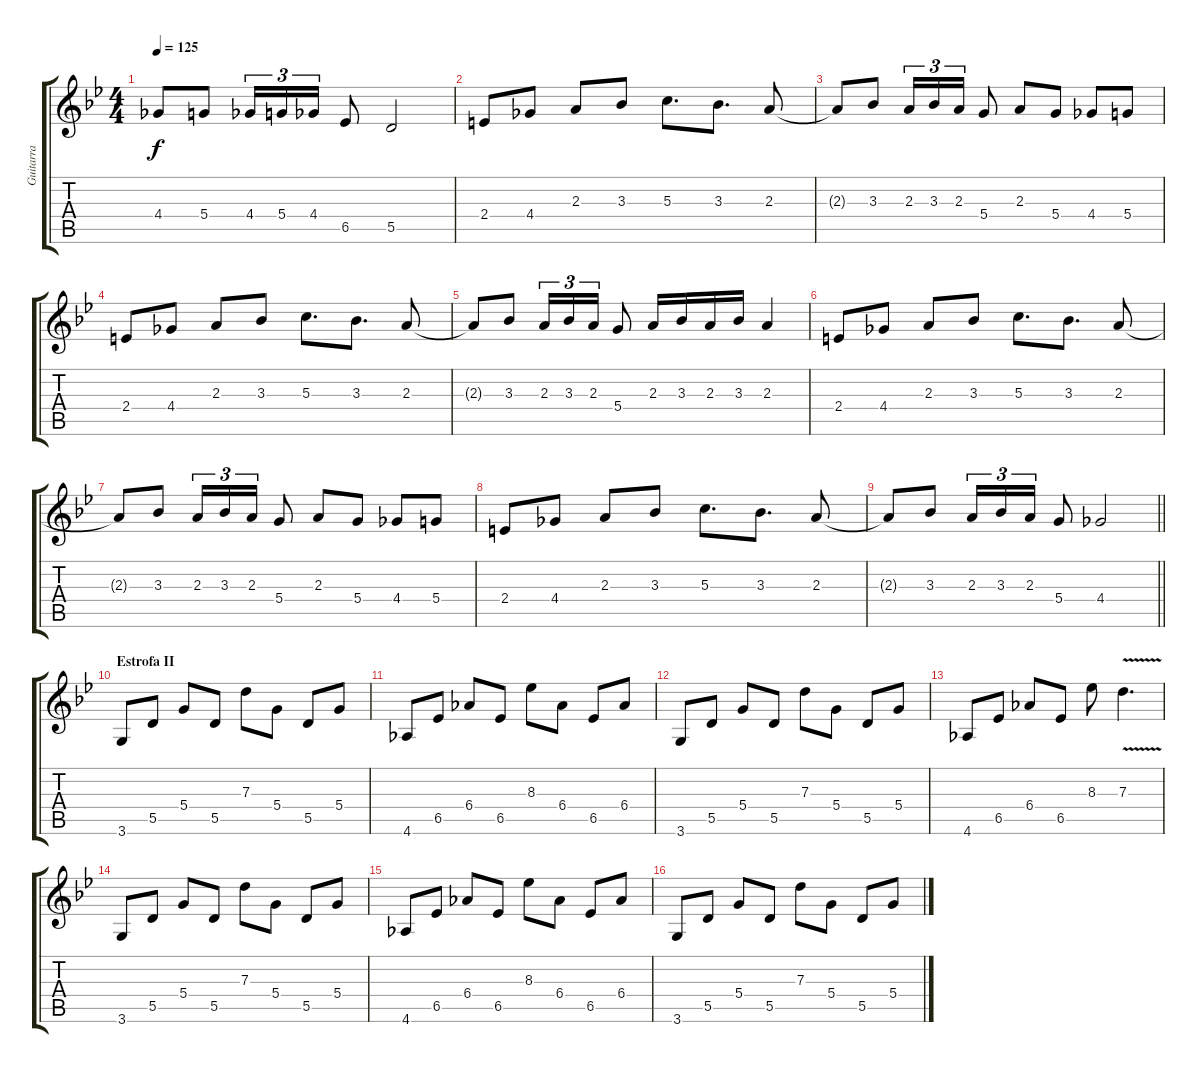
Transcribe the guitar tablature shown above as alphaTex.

\track ("Guitarra" "Guitarra") {instrument distortionguitar}
\staff {score tabs}
\tuning (E4 B3 G3 D3 A2 E2) {hide}
\ts (4 4)
\tempo 125
\clef g2
\ks gminor
4.4{t}.8{dy f} 5.4.8 4.4.16{tu (3 2)} 5.4.16{tu (3 2)} 4.4.16{tu (3 2)} 6.5.8 5.5.2 |
2.4.8 4.4.8 2.3.8 3.3.8 5.3.8{d} 3.3.8{d} 2.3.8 |
2.3{t}.8 3.3.8 2.3.16{tu (3 2)} 3.3.16{tu (3 2)} 2.3.16{tu (3 2)} 5.4.8 2.3.8 5.4.8 4.4.8 5.4.8 |
2.4.8 4.4.8 2.3.8 3.3.8 5.3.8{d} 3.3.8{d} 2.3.8 |
2.3{t}.8 3.3.8 2.3.16{tu (3 2)} 3.3.16{tu (3 2)} 2.3.16{tu (3 2)} 5.4.8 2.3.16 3.3.16 2.3.16 3.3.16 2.3.4 |
2.4.8 4.4.8 2.3.8 3.3.8 5.3.8{d} 3.3.8{d} 2.3.8 |
2.3{t}.8 3.3.8 2.3.16{tu (3 2)} 3.3.16{tu (3 2)} 2.3.16{tu (3 2)} 5.4.8 2.3.8 5.4.8 4.4.8 5.4.8 |
2.4.8 4.4.8 2.3.8 3.3.8 5.3.8{d} 3.3.8{d} 2.3.8 |
\barLineRight lightlight
2.3{t}.8 3.3.8 2.3.16{tu (3 2)} 3.3.16{tu (3 2)} 2.3.16{tu (3 2)} 5.4.8 4.4.2 |
\section ("" "Estrofa II")
3.6.8{balance 5 instrument distortionguitar} 5.5.8 5.4.8 5.5.8 7.3.8 5.4.8 5.5.8 5.4.8 |
4.6.8 6.5.8 6.4.8 6.5.8 8.3.8 6.4.8 6.5.8 6.4.8 |
3.6.8 5.5.8 5.4.8 5.5.8 7.3.8 5.4.8 5.5.8 5.4.8 |
4.6.8 6.5.8 6.4.8 6.5.8 8.3.8 7.3{v}.4{d} |
3.6.8 5.5.8 5.4.8 5.5.8 7.3.8 5.4.8 5.5.8 5.4.8 |
4.6.8 6.5.8 6.4.8 6.5.8 8.3.8 6.4.8 6.5.8 6.4.8 |
3.6.8 5.5.8 5.4.8 5.5.8 7.3.8 5.4.8 5.5.8 5.4.8
